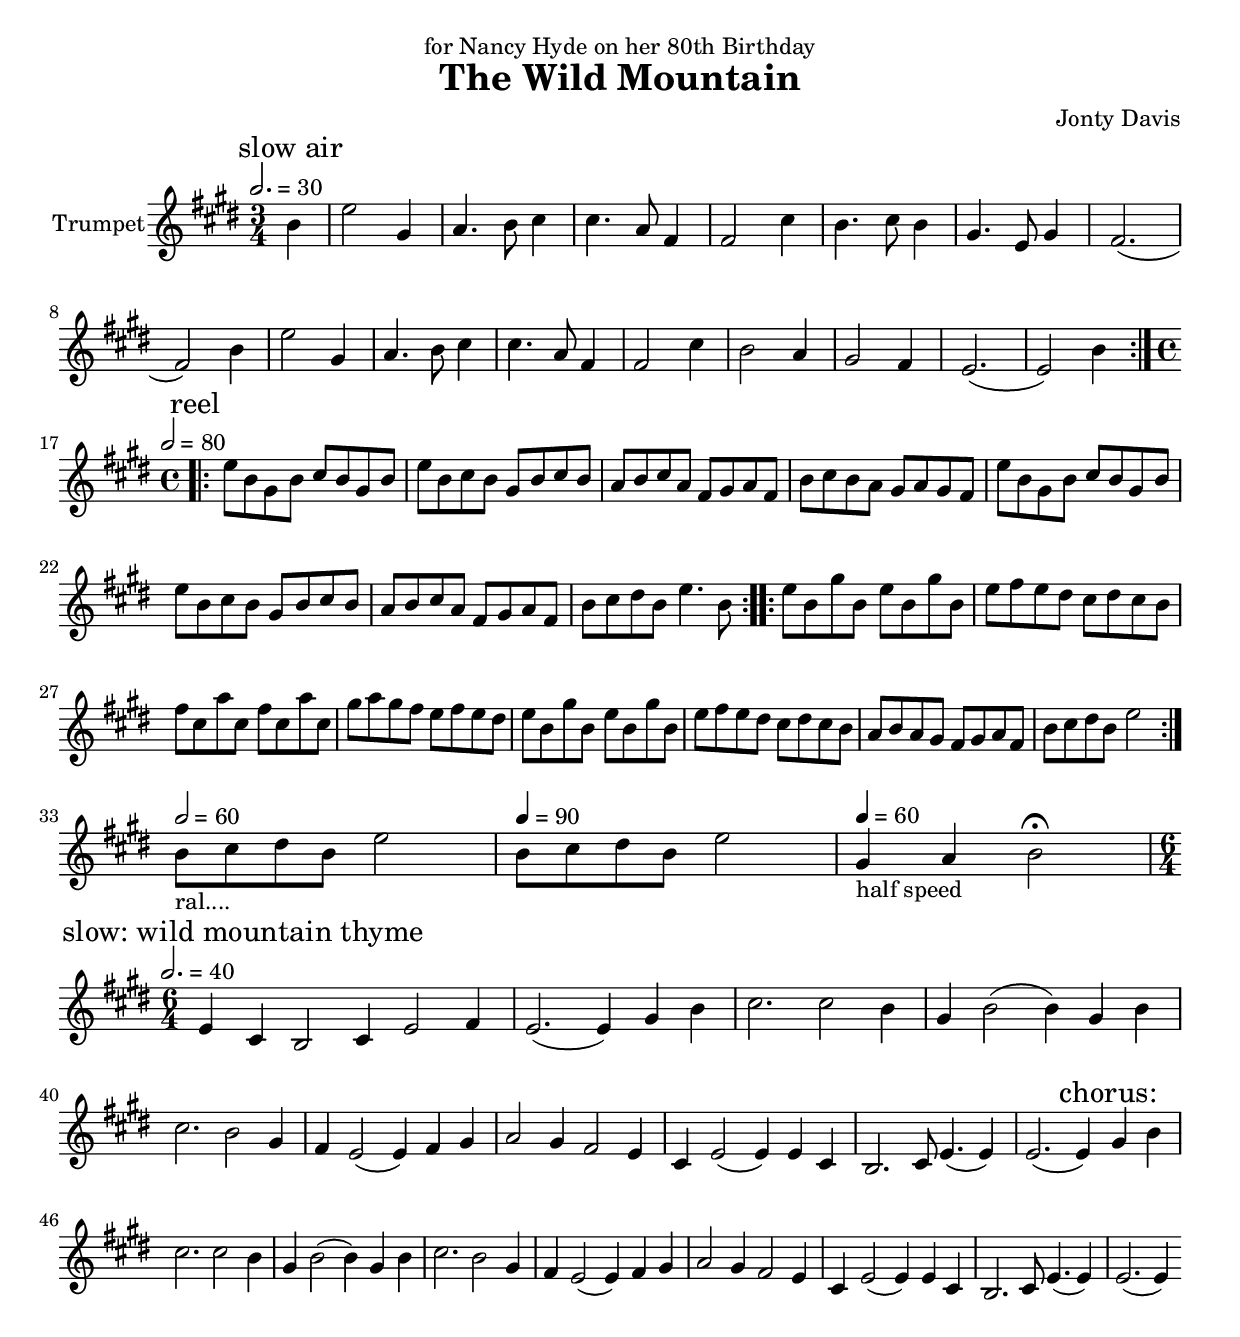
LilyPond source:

\version "2.16.2"

\header {
  title = "The Wild Mountain"
  dedication = "for Nancy Hyde on her 80th Birthday"
  composer = "Jonty Davis"
}

\paper {
  #(set-paper-size "a4")
}

global = {
  \key d \major  
  \partial 4
}

violina = \relative c'' {
  \global
  \time 3/4 \tempo 2.=30
  \repeat volta 2
  {\mark "slow air"
   a4 | d2 fis,4| g4. a8 b4| b4. g8 e4| e2 b'4| a4. b8 a4 | fis4. d8 fis4| e2. (| e2) a4|
   | d2 fis,4| g4. a8 b4| b4. g8 e4| e2 b'4 | a2 g4| fis2 e4 |d2. (| d2) a'4|
  }\break
   
  \time 4/4\tempo 2=80
  \repeat volta 2
  {\mark "reel"
  |d8 a fis a b a fis a | d a b a fis a b a | g a b g e fis g e |
  a b a g  fis g fis e | d'8 a fis a b a fis a | d a b a fis a b a |
  g a b g e fis g e| a b cis a d4. a8 |
  }
  \repeat volta 4
  {
  d8 a fis' a,  d8 a fis' a,| d e d cis b cis b a |
  e' b g' b, e b g' b, | fis' g fis e d e d cis |
  d8 a fis' a,  d8 a fis' a,| d e d cis b cis b a |
   g a g fis e fis g e | a b cis a  d2 ||
  }
  \break
    \tempo 2=60 a8 -\markup{"ral...."} b cis a  d2 |\tempo 4=90 a8 b cis a  d2 |
    \tempo 4=60 fis,4 -\markup{"half speed"} g a2 \fermata |\break 
  
  \time 6/4 \tempo 2.= 40
    \set Timing.measurePosition = #(ly:make-moment -2/4)  d,4 \mark "slow: wild mountain thyme" b |
    a2 b4 d2 e4 |d2.(d4) fis4 a | b2. b2 a4 |
    fis4 a2( a4) fis4 a| b2. a2 fis4| e4 d2(d4) e4 fis|
    g2 fis4 e2 d4| b d2(d4)d4 b |  a2. b8 d4.(d4)| d2.(d4) \mark "chorus:" fis4 a | b2.    b2 a4 |
    fis4 a2( a4) fis4 a| b2. a2 fis4| e4 d2(d4) e4 fis|
    g2 fis4 e2 d4| b d2(d4)d4 b | a2. b8 d4.(d4) | \set Timing.measurePosition = #(ly:make-moment -4/4) d2.(d4)||
  
  
  
}





\score {
  
  
  \new Staff {
    \set Staff.instrumentName = "Trumpet"
    \set Staff.midiInstrument = "trumpet"
    \transpose d e{
    \violina
    }
  } 
  
 
  
  \layout { }
  \midi {
    \context {
      \Score
      
    }
  }
}

 